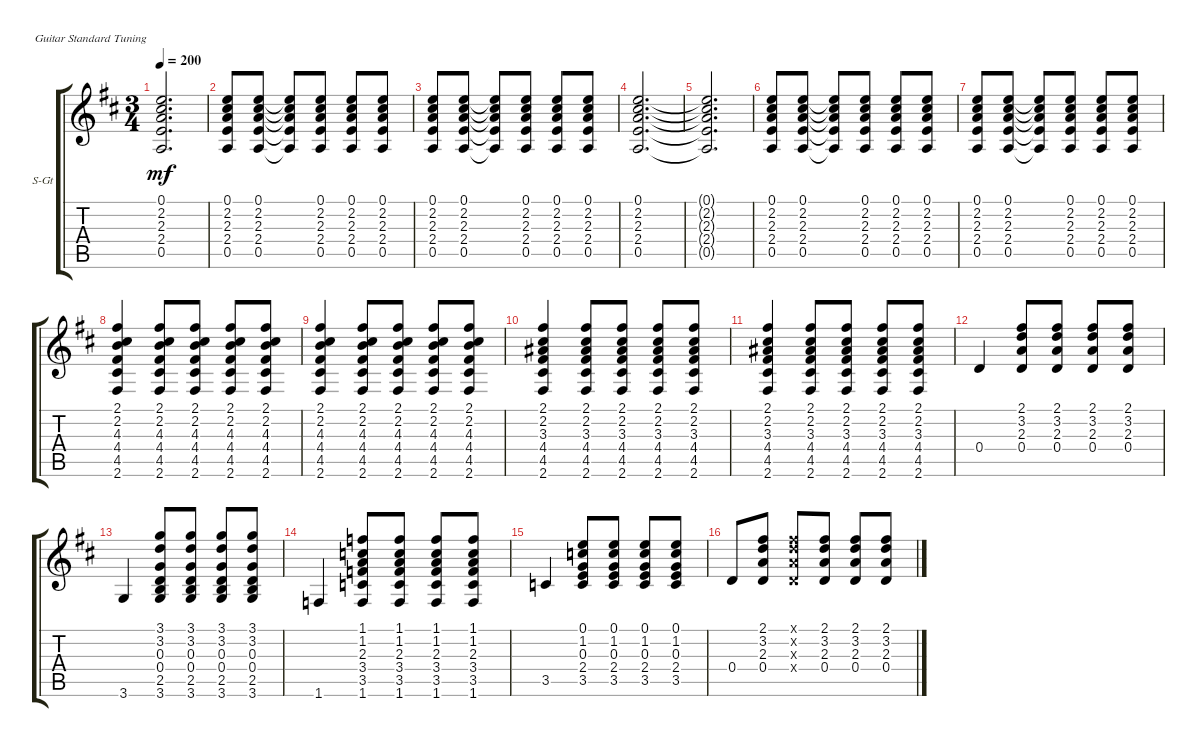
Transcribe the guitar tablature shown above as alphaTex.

\defaultSystemsLayout 4
\bracketExtendMode groupsimilarinstruments
\firstSystemTrackNameOrientation horizontal
\otherSystemsTrackNameOrientation horizontal
\track ("Steel Guitar" "S-Gt") {instrument acousticguitarsteel}
\staff {score tabs}
\tuning (E4 B3 G3 D3 A2 E2)
\ts (3 4)
\tempo 200
\clef g2
\ks d
(0.1{t} 2.2{t} 2.3{t} 2.4{t} 0.5{t}).2{d dy mf} |
(0.5 2.4 2.3 2.2 0.1).8 (0.1 2.2 2.3 2.4 0.5).8 (0.5{t} 2.4{t} 2.3{t} 2.2{t} 0.1{t}).8 (0.1 2.2 2.3 2.4 0.5).8 (0.5 2.4 2.3 2.2 0.1).8 (0.1 2.2 2.3 2.4 0.5).8 |
(0.5 2.4 2.3 2.2 0.1).8 (0.1 2.2 2.3 2.4 0.5).8 (0.5{t} 2.4{t} 2.3{t} 2.2{t} 0.1{t}).8 (0.1 2.2 2.3 2.4 0.5).8 (0.5 2.4 2.3 2.2 0.1).8 (0.1 2.2 2.3 2.4 0.5).8 |
(0.5 2.4 2.3 2.2 0.1).2{d} |
(0.1{t} 2.2{t} 2.3{t} 2.4{t} 0.5{t}).2{d} |
(0.5 2.4 2.3 2.2 0.1).8 (0.1 2.2 2.3 2.4 0.5).8 (0.5{t} 2.4{t} 2.3{t} 2.2{t} 0.1{t}).8 (0.1 2.2 2.3 2.4 0.5).8 (0.5 2.4 2.3 2.2 0.1).8 (0.1 2.2 2.3 2.4 0.5).8 |
(0.5 2.4 2.3 2.2 0.1).8 (0.1 2.2 2.3 2.4 0.5).8 (0.5{t} 2.4{t} 2.3{t} 2.2{t} 0.1{t}).8 (0.1 2.2 2.3 2.4 0.5).8 (0.5 2.4 2.3 2.2 0.1).8 (0.1 2.2 2.3 2.4 0.5).8 |
(2.6 4.5 4.4 4.3 2.2 2.1).4 (2.6 4.5 4.4 4.3 2.2 2.1).8 (2.6 4.5 4.4 4.3 2.2 2.1).8 (2.6 4.5 4.4 4.3 2.2 2.1).8 (2.6 4.5 4.4 4.3 2.2 2.1).8 |
(2.6 4.5 4.4 4.3 2.2 2.1).4 (2.6 4.5 4.4 4.3 2.2 2.1).8 (2.6 4.5 4.4 4.3 2.2 2.1).8 (2.6 4.5 4.4 4.3 2.2 2.1).8 (2.6 4.5 4.4 4.3 2.2 2.1).8 |
(2.6 4.5 4.4 3.3 2.2 2.1).4 (2.6 4.5 4.4 3.3 2.2 2.1).8 (2.6 4.5 4.4 3.3 2.2 2.1).8 (2.6 4.5 4.4 3.3 2.2 2.1).8 (2.6 4.5 4.4 3.3 2.2 2.1).8 |
(2.6 4.5 4.4 3.3 2.2 2.1).4 (2.6 4.5 4.4 3.3 2.2 2.1).8 (2.6 4.5 4.4 3.3 2.2 2.1).8 (2.6 4.5 4.4 3.3 2.2 2.1).8 (2.6 4.5 4.4 3.3 2.2 2.1).8 |
0.4.4 (0.4 2.3 3.2 2.1).8 (2.1 3.2 2.3 0.4).8 (2.1 3.2 2.3 0.4).8 (2.1 3.2 2.3 0.4).8 |
3.6.4 (3.6 2.5 0.4 0.3 3.2 3.1).8 (3.6 2.5 0.4 0.3 3.2 3.1).8 (3.6 2.5 0.4 0.3 3.2 3.1).8 (3.6 2.5 0.4 0.3 3.2 3.1).8 |
1.6.4 (1.6 3.5 3.4 2.3 1.2 1.1).8 (1.6 3.5 3.4 2.3 1.2 1.1).8 (1.6 3.5 3.4 2.3 1.2 1.1).8 (1.6 3.5 3.4 2.3 1.2 1.1).8 |
3.5.4 (3.5 2.4 0.3 1.2 0.1).8 (3.5 2.4 0.3 1.2 0.1).8 (3.5 2.4 0.3 1.2 0.1).8 (3.5 2.4 0.3 1.2 0.1).8 |
0.4.8 (0.4 2.3 3.2 2.1).8 (0.4{x} 2.3{x} 3.2{x} 2.1{x}).8 (2.1 3.2 2.3 0.4).8 (2.1 3.2 2.3 0.4).8 (2.1 3.2 2.3 0.4).8
